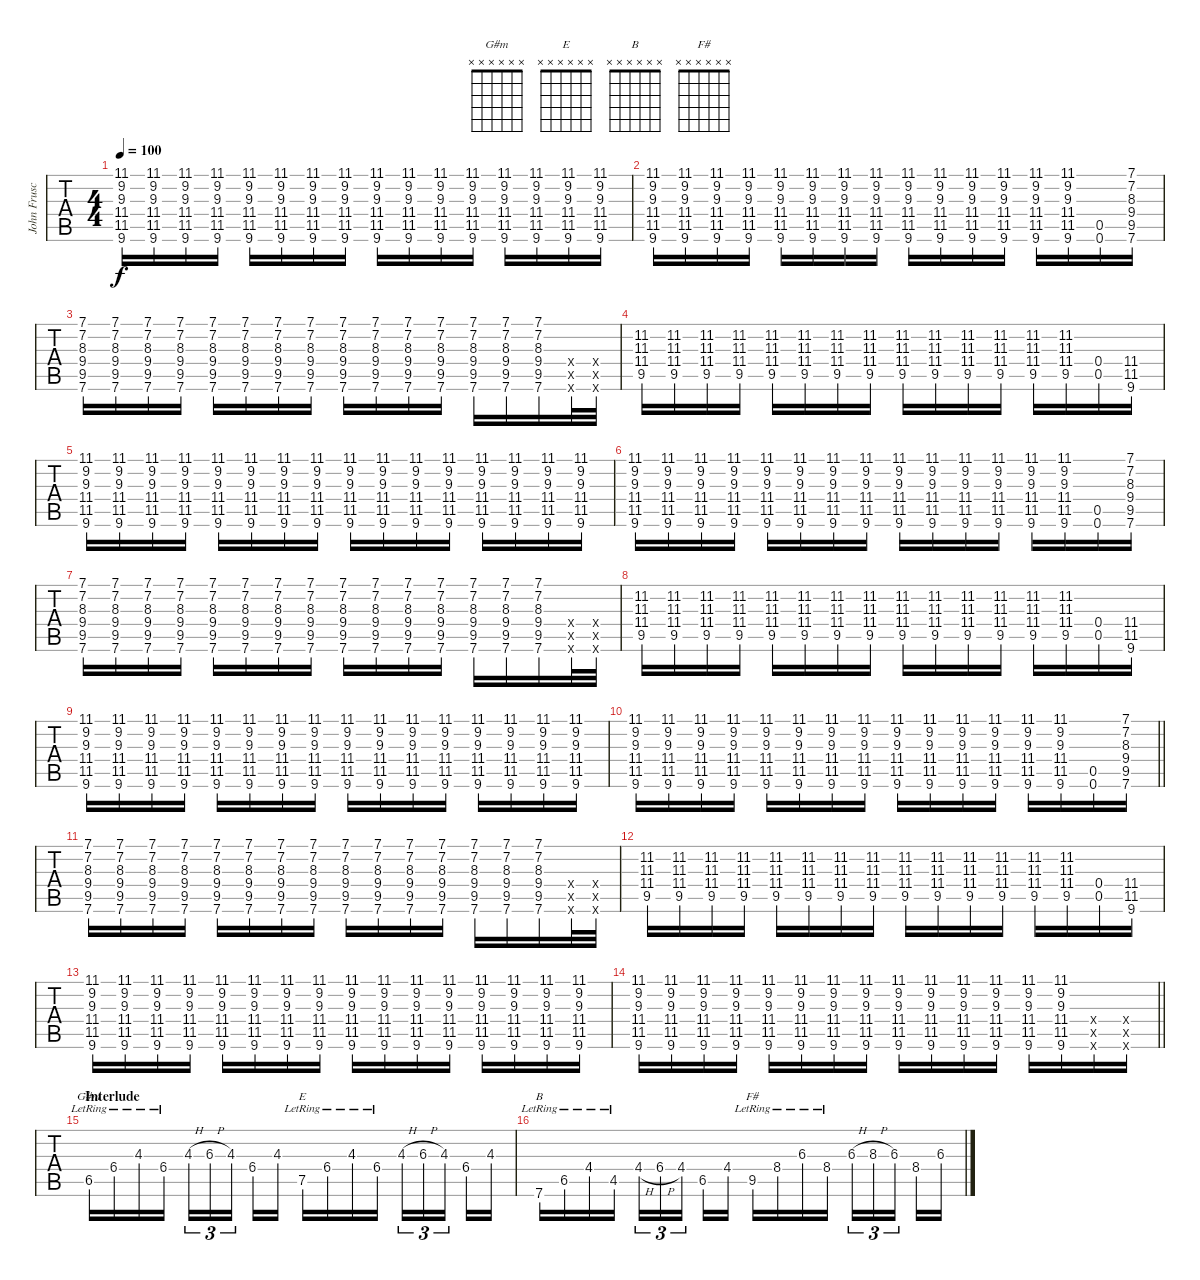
\track ("John Frusciante (Lead Guitar)" "John Frusc") {instrument electricguitarclean}
\staff {tabs}
\tuning (E4 B3 G3 D3 A2 E2) {hide}
\chord ("G#m" x x x x x x)
\chord ("E" x x x x x x)
\chord ("B" x x x x x x)
\chord ("F#" x x x x x x)
\ts (4 4)
\tempo 100
\clef g2
\ks b
(11.1 9.2 9.3 11.4 11.5 9.6).16{dy f} (11.1 9.2 9.3 11.4 11.5 9.6).16 (11.1 9.2 9.3 11.4 11.5 9.6).16 (11.1 9.2 9.3 11.4 11.5 9.6).16 (11.1 9.2 9.3 11.4 11.5 9.6).16 (11.1 9.2 9.3 11.4 11.5 9.6).16 (11.1 9.2 9.3 11.4 11.5 9.6).16 (11.1 9.2 9.3 11.4 11.5 9.6).16 (11.1 9.2 9.3 11.4 11.5 9.6).16 (11.1 9.2 9.3 11.4 11.5 9.6).16 (11.1 9.2 9.3 11.4 11.5 9.6).16 (11.1 9.2 9.3 11.4 11.5 9.6).16 (11.1 9.2 9.3 11.4 11.5 9.6).16 (11.1 9.2 9.3 11.4 11.5 9.6).16 (11.1 9.2 9.3 11.4 11.5 9.6).16 (11.1 9.2 9.3 11.4 11.5 9.6).16 |
(11.1 9.2 9.3 11.4 11.5 9.6).16 (11.1 9.2 9.3 11.4 11.5 9.6).16 (11.1 9.2 9.3 11.4 11.5 9.6).16 (11.1 9.2 9.3 11.4 11.5 9.6).16 (11.1 9.2 9.3 11.4 11.5 9.6).16 (11.1 9.2 9.3 11.4 11.5 9.6).16 (11.1 9.2 9.3 11.4 11.5 9.6).16 (11.1 9.2 9.3 11.4 11.5 9.6).16 (11.1 9.2 9.3 11.4 11.5 9.6).16 (11.1 9.2 9.3 11.4 11.5 9.6).16 (11.1 9.2 9.3 11.4 11.5 9.6).16 (11.1 9.2 9.3 11.4 11.5 9.6).16 (11.1 9.2 9.3 11.4 11.5 9.6).16 (11.1 9.2 9.3 11.4 11.5 9.6).16 (0.5 0.6).16 (7.1 7.2 8.3 9.4 9.5 7.6).16 |
(7.1 7.2 8.3 9.4 9.5 7.6).16 (7.1 7.2 8.3 9.4 9.5 7.6).16 (7.1 7.2 8.3 9.4 9.5 7.6).16 (7.1 7.2 8.3 9.4 9.5 7.6).16 (7.1 7.2 8.3 9.4 9.5 7.6).16 (7.1 7.2 8.3 9.4 9.5 7.6).16 (7.1 7.2 8.3 9.4 9.5 7.6).16 (7.1 7.2 8.3 9.4 9.5 7.6).16 (7.1 7.2 8.3 9.4 9.5 7.6).16 (7.1 7.2 8.3 9.4 9.5 7.6).16 (7.1 7.2 8.3 9.4 9.5 7.6).16 (7.1 7.2 8.3 9.4 9.5 7.6).16 (7.1 7.2 8.3 9.4 9.5 7.6).16 (7.1 7.2 8.3 9.4 9.5 7.6).16 (7.1 7.2 8.3 9.4 9.5 7.6).16 (0.4{x} 0.5{x} 0.6{x}).32 (0.4{x} 0.5{x} 0.6{x}).32 |
(11.2 11.3 11.4 9.5).16 (11.2 11.3 11.4 9.5).16 (11.2 11.3 11.4 9.5).16 (11.2 11.3 11.4 9.5).16 (11.2 11.3 11.4 9.5).16 (11.2 11.3 11.4 9.5).16 (11.2 11.3 11.4 9.5).16 (11.2 11.3 11.4 9.5).16 (11.2 11.3 11.4 9.5).16 (11.2 11.3 11.4 9.5).16 (11.2 11.3 11.4 9.5).16 (11.2 11.3 11.4 9.5).16 (11.2 11.3 11.4 9.5).16 (11.2 11.3 11.4 9.5).16 (0.4 0.5).16 (11.4 11.5 9.6).16 |
(11.1 9.2 9.3 11.4 11.5 9.6).16 (11.1 9.2 9.3 11.4 11.5 9.6).16 (11.1 9.2 9.3 11.4 11.5 9.6).16 (11.1 9.2 9.3 11.4 11.5 9.6).16 (11.1 9.2 9.3 11.4 11.5 9.6).16 (11.1 9.2 9.3 11.4 11.5 9.6).16 (11.1 9.2 9.3 11.4 11.5 9.6).16 (11.1 9.2 9.3 11.4 11.5 9.6).16 (11.1 9.2 9.3 11.4 11.5 9.6).16 (11.1 9.2 9.3 11.4 11.5 9.6).16 (11.1 9.2 9.3 11.4 11.5 9.6).16 (11.1 9.2 9.3 11.4 11.5 9.6).16 (11.1 9.2 9.3 11.4 11.5 9.6).16 (11.1 9.2 9.3 11.4 11.5 9.6).16 (11.1 9.2 9.3 11.4 11.5 9.6).16 (11.1 9.2 9.3 11.4 11.5 9.6).16 |
(11.1 9.2 9.3 11.4 11.5 9.6).16 (11.1 9.2 9.3 11.4 11.5 9.6).16 (11.1 9.2 9.3 11.4 11.5 9.6).16 (11.1 9.2 9.3 11.4 11.5 9.6).16 (11.1 9.2 9.3 11.4 11.5 9.6).16 (11.1 9.2 9.3 11.4 11.5 9.6).16 (11.1 9.2 9.3 11.4 11.5 9.6).16 (11.1 9.2 9.3 11.4 11.5 9.6).16 (11.1 9.2 9.3 11.4 11.5 9.6).16 (11.1 9.2 9.3 11.4 11.5 9.6).16 (11.1 9.2 9.3 11.4 11.5 9.6).16 (11.1 9.2 9.3 11.4 11.5 9.6).16 (11.1 9.2 9.3 11.4 11.5 9.6).16 (11.1 9.2 9.3 11.4 11.5 9.6).16 (0.5 0.6).16 (7.1 7.2 8.3 9.4 9.5 7.6).16 |
(7.1 7.2 8.3 9.4 9.5 7.6).16 (7.1 7.2 8.3 9.4 9.5 7.6).16 (7.1 7.2 8.3 9.4 9.5 7.6).16 (7.1 7.2 8.3 9.4 9.5 7.6).16 (7.1 7.2 8.3 9.4 9.5 7.6).16 (7.1 7.2 8.3 9.4 9.5 7.6).16 (7.1 7.2 8.3 9.4 9.5 7.6).16 (7.1 7.2 8.3 9.4 9.5 7.6).16 (7.1 7.2 8.3 9.4 9.5 7.6).16 (7.1 7.2 8.3 9.4 9.5 7.6).16 (7.1 7.2 8.3 9.4 9.5 7.6).16 (7.1 7.2 8.3 9.4 9.5 7.6).16 (7.1 7.2 8.3 9.4 9.5 7.6).16 (7.1 7.2 8.3 9.4 9.5 7.6).16 (7.1 7.2 8.3 9.4 9.5 7.6).16 (0.4{x} 0.5{x} 0.6{x}).32 (0.4{x} 0.5{x} 0.6{x}).32 |
(11.2 11.3 11.4 9.5).16 (11.2 11.3 11.4 9.5).16 (11.2 11.3 11.4 9.5).16 (11.2 11.3 11.4 9.5).16 (11.2 11.3 11.4 9.5).16 (11.2 11.3 11.4 9.5).16 (11.2 11.3 11.4 9.5).16 (11.2 11.3 11.4 9.5).16 (11.2 11.3 11.4 9.5).16 (11.2 11.3 11.4 9.5).16 (11.2 11.3 11.4 9.5).16 (11.2 11.3 11.4 9.5).16 (11.2 11.3 11.4 9.5).16 (11.2 11.3 11.4 9.5).16 (0.4 0.5).16 (11.4 11.5 9.6).16 |
(11.1 9.2 9.3 11.4 11.5 9.6).16 (11.1 9.2 9.3 11.4 11.5 9.6).16 (11.1 9.2 9.3 11.4 11.5 9.6).16 (11.1 9.2 9.3 11.4 11.5 9.6).16 (11.1 9.2 9.3 11.4 11.5 9.6).16 (11.1 9.2 9.3 11.4 11.5 9.6).16 (11.1 9.2 9.3 11.4 11.5 9.6).16 (11.1 9.2 9.3 11.4 11.5 9.6).16 (11.1 9.2 9.3 11.4 11.5 9.6).16 (11.1 9.2 9.3 11.4 11.5 9.6).16 (11.1 9.2 9.3 11.4 11.5 9.6).16 (11.1 9.2 9.3 11.4 11.5 9.6).16 (11.1 9.2 9.3 11.4 11.5 9.6).16 (11.1 9.2 9.3 11.4 11.5 9.6).16 (11.1 9.2 9.3 11.4 11.5 9.6).16 (11.1 9.2 9.3 11.4 11.5 9.6).16 |
\barLineRight lightlight
(11.1 9.2 9.3 11.4 11.5 9.6).16 (11.1 9.2 9.3 11.4 11.5 9.6).16 (11.1 9.2 9.3 11.4 11.5 9.6).16 (11.1 9.2 9.3 11.4 11.5 9.6).16 (11.1 9.2 9.3 11.4 11.5 9.6).16 (11.1 9.2 9.3 11.4 11.5 9.6).16 (11.1 9.2 9.3 11.4 11.5 9.6).16 (11.1 9.2 9.3 11.4 11.5 9.6).16 (11.1 9.2 9.3 11.4 11.5 9.6).16 (11.1 9.2 9.3 11.4 11.5 9.6).16 (11.1 9.2 9.3 11.4 11.5 9.6).16 (11.1 9.2 9.3 11.4 11.5 9.6).16 (11.1 9.2 9.3 11.4 11.5 9.6).16 (11.1 9.2 9.3 11.4 11.5 9.6).16 (0.5 0.6).16 (7.1 7.2 8.3 9.4 9.5 7.6).16 |
(7.1 7.2 8.3 9.4 9.5 7.6).16 (7.1 7.2 8.3 9.4 9.5 7.6).16 (7.1 7.2 8.3 9.4 9.5 7.6).16 (7.1 7.2 8.3 9.4 9.5 7.6).16 (7.1 7.2 8.3 9.4 9.5 7.6).16 (7.1 7.2 8.3 9.4 9.5 7.6).16 (7.1 7.2 8.3 9.4 9.5 7.6).16 (7.1 7.2 8.3 9.4 9.5 7.6).16 (7.1 7.2 8.3 9.4 9.5 7.6).16 (7.1 7.2 8.3 9.4 9.5 7.6).16 (7.1 7.2 8.3 9.4 9.5 7.6).16 (7.1 7.2 8.3 9.4 9.5 7.6).16 (7.1 7.2 8.3 9.4 9.5 7.6).16 (7.1 7.2 8.3 9.4 9.5 7.6).16 (7.1 7.2 8.3 9.4 9.5 7.6).16 (9.4{x} 9.5{x} 7.6{x}).32 (0.4{x} 0.5{x} 0.6{x}).32 |
(11.2 11.3 11.4 9.5).16 (11.2 11.3 11.4 9.5).16 (11.2 11.3 11.4 9.5).16 (11.2 11.3 11.4 9.5).16 (11.2 11.3 11.4 9.5).16 (11.2 11.3 11.4 9.5).16 (11.2 11.3 11.4 9.5).16 (11.2 11.3 11.4 9.5).16 (11.2 11.3 11.4 9.5).16 (11.2 11.3 11.4 9.5).16 (11.2 11.3 11.4 9.5).16 (11.2 11.3 11.4 9.5).16 (11.2 11.3 11.4 9.5).16 (11.2 11.3 11.4 9.5).16 (0.4 0.5).16 (11.4 11.5 9.6).16 |
(11.1 9.2 9.3 11.4 11.5 9.6).16 (11.1 9.2 9.3 11.4 11.5 9.6).16 (11.1 9.2 9.3 11.4 11.5 9.6).16 (11.1 9.2 9.3 11.4 11.5 9.6).16 (11.1 9.2 9.3 11.4 11.5 9.6).16 (11.1 9.2 9.3 11.4 11.5 9.6).16 (11.1 9.2 9.3 11.4 11.5 9.6).16 (11.1 9.2 9.3 11.4 11.5 9.6).16 (11.1 9.2 9.3 11.4 11.5 9.6).16 (11.1 9.2 9.3 11.4 11.5 9.6).16 (11.1 9.2 9.3 11.4 11.5 9.6).16 (11.1 9.2 9.3 11.4 11.5 9.6).16 (11.1 9.2 9.3 11.4 11.5 9.6).16 (11.1 9.2 9.3 11.4 11.5 9.6).16 (11.1 9.2 9.3 11.4 11.5 9.6).16 (11.1 9.2 9.3 11.4 11.5 9.6).16 |
\barLineRight lightlight
(11.1 9.2 9.3 11.4 11.5 9.6).16 (11.1 9.2 9.3 11.4 11.5 9.6).16 (11.1 9.2 9.3 11.4 11.5 9.6).16 (11.1 9.2 9.3 11.4 11.5 9.6).16 (11.1 9.2 9.3 11.4 11.5 9.6).16 (11.1 9.2 9.3 11.4 11.5 9.6).16 (11.1 9.2 9.3 11.4 11.5 9.6).16 (11.1 9.2 9.3 11.4 11.5 9.6).16 (11.1 9.2 9.3 11.4 11.5 9.6).16 (11.1 9.2 9.3 11.4 11.5 9.6).16 (11.1 9.2 9.3 11.4 11.5 9.6).16 (11.1 9.2 9.3 11.4 11.5 9.6).16 (11.1 9.2 9.3 11.4 11.5 9.6).16 (11.1 9.2 9.3 11.4 11.5 9.6).16 (0.4{x} 0.5{x} 0.6{x}).16 (0.4{x} 0.5{x} 0.6{x}).16 |
\section ("" "Interlude")
6.5{lr}.16{ch "G#m"} 6.4{lr}.16 4.3{lr}.16 6.4{lr}.16 4.3{h}.16{tu (3 2)} 6.3{h}.16{tu (3 2)} 4.3.16{tu (3 2) beam splitsecondary} 6.4.16 4.3.16 7.5{lr}.16{ch "E"} 6.4{lr}.16 4.3{lr}.16 6.4{lr}.16 4.3{h}.16{tu (3 2)} 6.3{h}.16{tu (3 2)} 4.3.16{tu (3 2) beam splitsecondary} 6.4.16 4.3.16 |
7.6{lr}.16{ch "B"} 6.5{lr}.16 4.4{lr}.16 4.5{lr}.16 4.4{h}.16{tu (3 2)} 6.4{h}.16{tu (3 2)} 4.4.16{tu (3 2) beam splitsecondary} 6.5.16 4.4.16 9.5{lr}.16{ch "F#"} 8.4{lr}.16 6.3{lr}.16 8.4{lr}.16 6.3{h}.16{tu (3 2)} 8.3{h}.16{tu (3 2)} 6.3.16{tu (3 2) beam splitsecondary} 8.4.16 6.3.16
